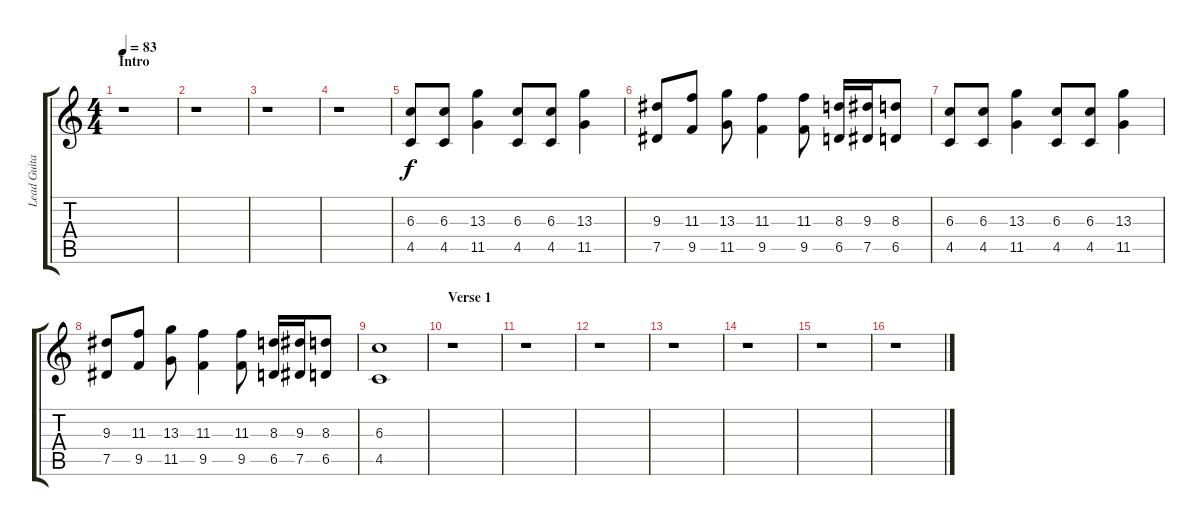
\track ("Lead Guitar" "Lead Guita") {instrument distortionguitar}
\staff {score tabs}
\tuning (Eb4 Bb3 Gb3 Db3 Ab2 Eb2) {hide}
\ts (4 4)
\section ("" "Intro")
\tempo 83
\clef g2
\ks c
r.1{dy f instrument distortionguitar} |
r.1 |
r.1 |
r.1 |
(6.3 4.5).8 (6.3 4.5).8 (13.3 11.5).4 (6.3 4.5).8 (6.3 4.5).8 (13.3 11.5).4 |
(9.3 7.5).8 (11.3 9.5).8 (13.3 11.5).8 (11.3 9.5).4 (11.3 9.5).8 (8.3 6.5).16 (9.3 7.5).16 (8.3 6.5).8 |
(6.3 4.5).8 (6.3 4.5).8 (13.3 11.5).4 (6.3 4.5).8 (6.3 4.5).8 (13.3 11.5).4 |
(9.3 7.5).8 (11.3 9.5).8 (13.3 11.5).8 (11.3 9.5).4 (11.3 9.5).8 (8.3 6.5).16 (9.3 7.5).16 (8.3 6.5).8 |
(6.3 4.5).1 |
\section ("" "Verse 1")
r.1 |
r.1 |
r.1 |
r.1 |
r.1 |
r.1 |
r.1
